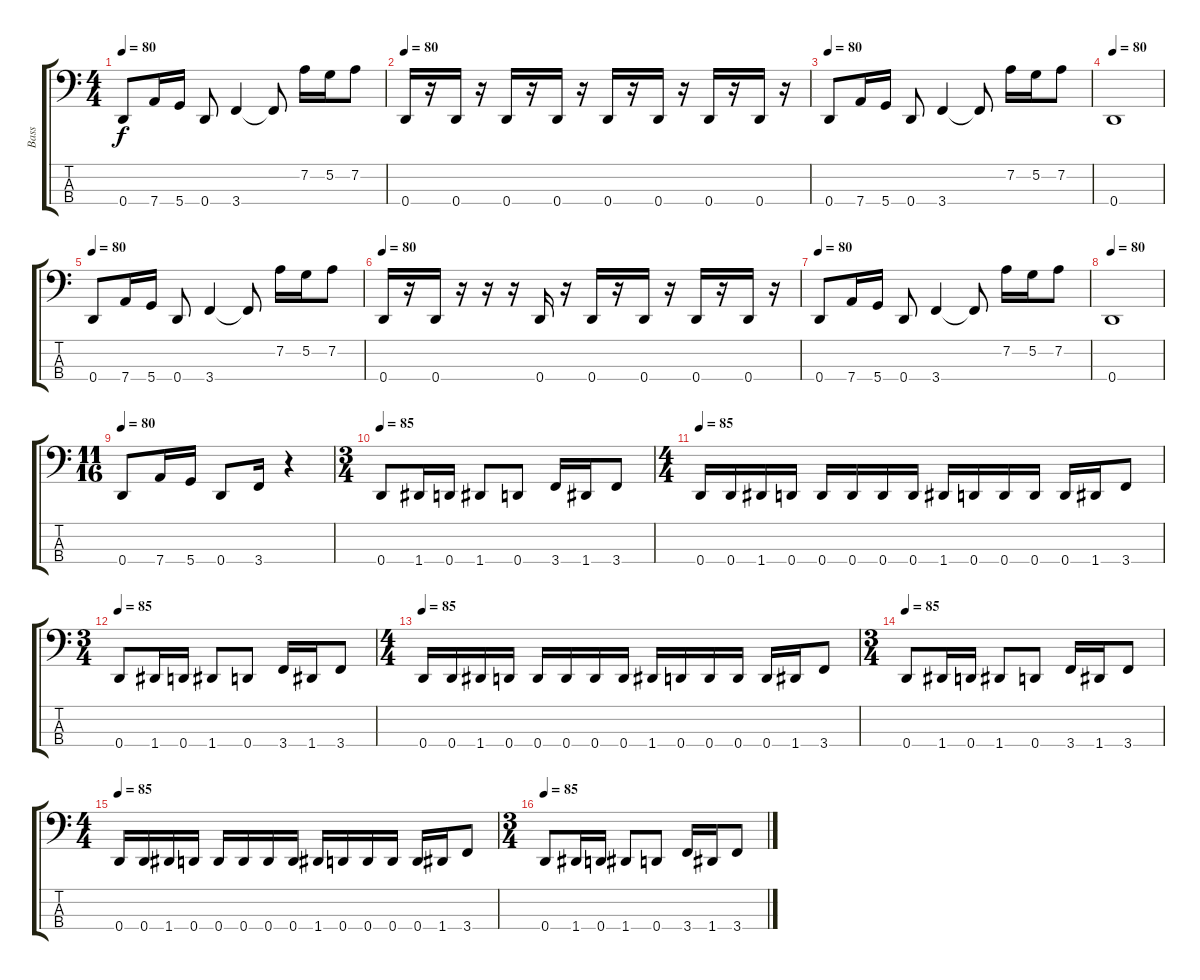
\track ("Bass" "Bass") {instrument electricbassfinger}
\staff {score tabs}
\tuning (G2 D2 A1 D1) {hide}
\ts (4 4)
\tempo 80
\clef f4
\ks c
0.4.8{dy f} 7.4.16 5.4.16 0.4.8 3.4.4 3.4{t}.8 7.2.16 5.2.16 7.2.8 |
\tempo 80
0.4.16 r.16 0.4.16 r.16 0.4.16 r.16 0.4.16 r.16 0.4.16 r.16 0.4.16 r.16 0.4.16 r.16 0.4.16 r.16 |
\tempo 80
0.4.8 7.4.16 5.4.16 0.4.8 3.4.4 3.4{t}.8 7.2.16 5.2.16 7.2.8 |
\tempo 80
0.4.1 |
\tempo 80
0.4.8 7.4.16 5.4.16 0.4.8 3.4.4 3.4{t}.8 7.2.16 5.2.16 7.2.8 |
\tempo 80
0.4.16 r.16 0.4.16 r.16 r.16 r.16 0.4.16 r.16 0.4.16 r.16 0.4.16 r.16 0.4.16 r.16 0.4.16 r.16 |
\tempo 80
0.4.8 7.4.16 5.4.16 0.4.8 3.4.4 3.4{t}.8 7.2.16 5.2.16 7.2.8 |
\tempo 80
0.4.1 |
\ts (11 16)
\tempo 80
0.4.8 7.4.16 5.4.16 0.4.8 3.4.16 r.4 |
\ts (3 4)
\tempo 85
0.4.8 1.4.16 0.4.16 1.4.8 0.4.8 3.4.16 1.4.16 3.4.8 |
\ts (4 4)
\tempo 85
0.4.16 0.4.16 1.4.16 0.4.16 0.4.16 0.4.16 0.4.16 0.4.16 1.4.16 0.4.16 0.4.16 0.4.16 0.4.16 1.4.16 3.4.8 |
\ts (3 4)
\tempo 85
0.4.8 1.4.16 0.4.16 1.4.8 0.4.8 3.4.16 1.4.16 3.4.8 |
\ts (4 4)
\tempo 85
0.4.16 0.4.16 1.4.16 0.4.16 0.4.16 0.4.16 0.4.16 0.4.16 1.4.16 0.4.16 0.4.16 0.4.16 0.4.16 1.4.16 3.4.8 |
\ts (3 4)
\tempo 85
0.4.8 1.4.16 0.4.16 1.4.8 0.4.8 3.4.16 1.4.16 3.4.8 |
\ts (4 4)
\tempo 85
0.4.16 0.4.16 1.4.16 0.4.16 0.4.16 0.4.16 0.4.16 0.4.16 1.4.16 0.4.16 0.4.16 0.4.16 0.4.16 1.4.16 3.4.8 |
\ts (3 4)
\tempo 85
0.4.8 1.4.16 0.4.16 1.4.8 0.4.8 3.4.16 1.4.16 3.4.8
